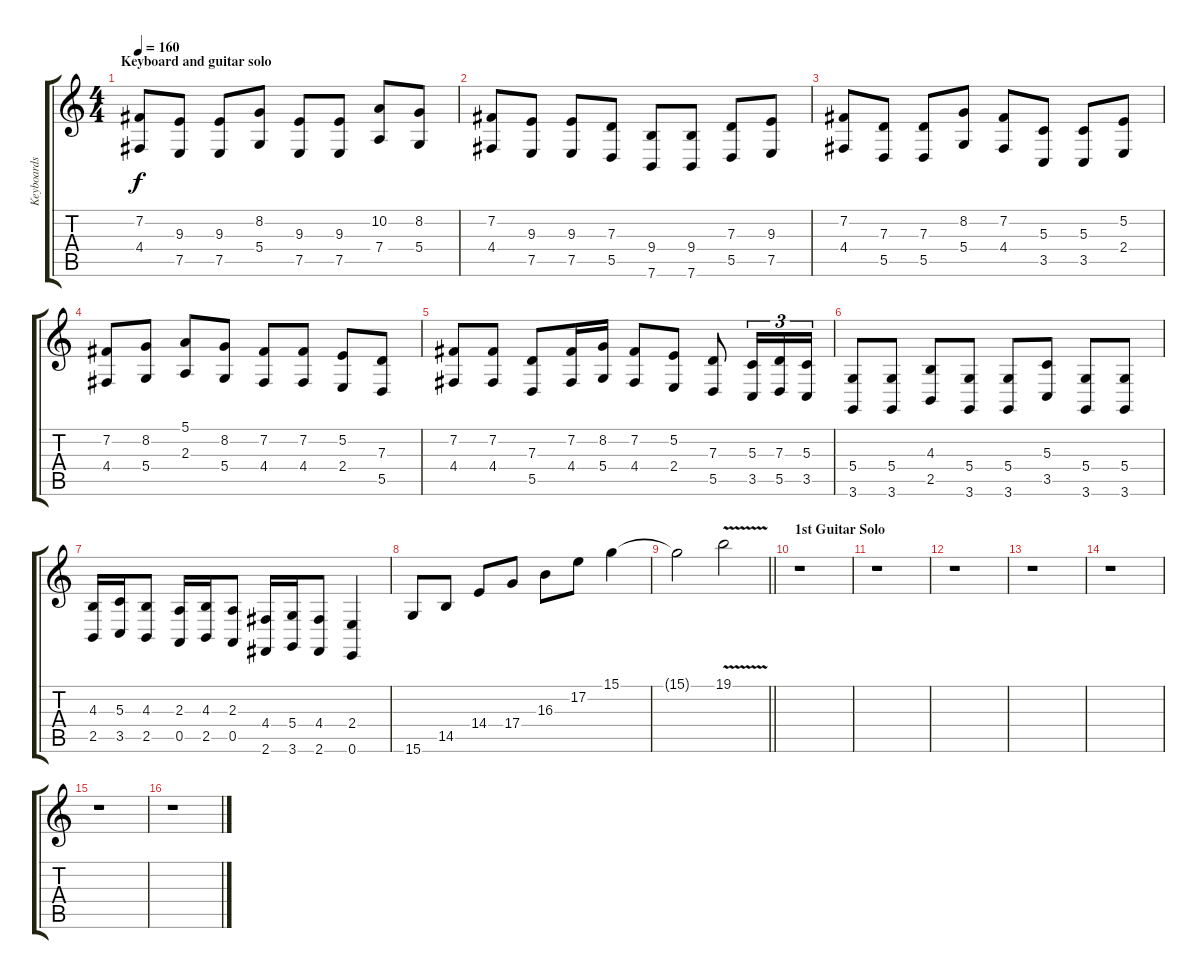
\track ("Keyboards 1" "Keyboards ") {instrument stringensemble1}
\staff {score tabs}
\tuning (E4 B3 G3 D3 A2 E2) {hide}
\ts (4 4)
\section ("" "Keyboard and guitar solo")
\tempo 160
\clef g2
\ks c
(7.2 4.4).8{dy f volume 12} (9.3 7.5).8 (9.3 7.5).8 (8.2 5.4).8 (9.3 7.5).8 (9.3 7.5).8 (10.2 7.4).8 (8.2 5.4).8 |
(7.2 4.4).8 (9.3 7.5).8 (9.3 7.5).8 (7.3 5.5).8 (9.4 7.6).8 (9.4 7.6).8 (7.3 5.5).8 (9.3 7.5).8 |
(7.2 4.4).8 (7.3 5.5).8 (7.3 5.5).8 (8.2 5.4).8 (7.2 4.4).8 (5.3 3.5).8 (5.3 3.5).8 (5.2 2.4).8 |
(7.2 4.4).8 (8.2 5.4).8 (5.1 2.3).8 (8.2 5.4).8 (7.2 4.4).8 (7.2 4.4).8 (5.2 2.4).8 (7.3 5.5).8 |
(7.2 4.4).8 (7.2 4.4).8 (7.3 5.5).8 (7.2 4.4).16 (8.2 5.4).16 (7.2 4.4).8 (5.2 2.4).8 (7.3 5.5).8 (5.3 3.5).16{tu (3 2)} (7.3 5.5).16{tu (3 2)} (5.3 3.5).16{tu (3 2)} |
(5.4 3.6).8 (5.4 3.6).8 (4.3 2.5).8 (5.4 3.6).8 (5.4 3.6).8 (5.3 3.5).8 (5.4 3.6).8 (5.4 3.6).8 |
(4.3 2.5).16 (5.3 3.5).16 (4.3 2.5).8 (2.3 0.5).16 (4.3 2.5).16 (2.3 0.5).8 (4.4 2.6).16 (5.4 3.6).16 (4.4 2.6).8 (2.4 0.6).4 |
15.6.8 14.5.8 14.4.8 17.4.8 16.3.8 17.2.8 15.1.4 |
\barLineRight lightlight
15.1{t}.2 19.1{v}.2 |
\section ("" "1st Guitar Solo")
r.1 |
r.1 |
r.1 |
r.1 |
r.1 |
r.1 |
r.1
